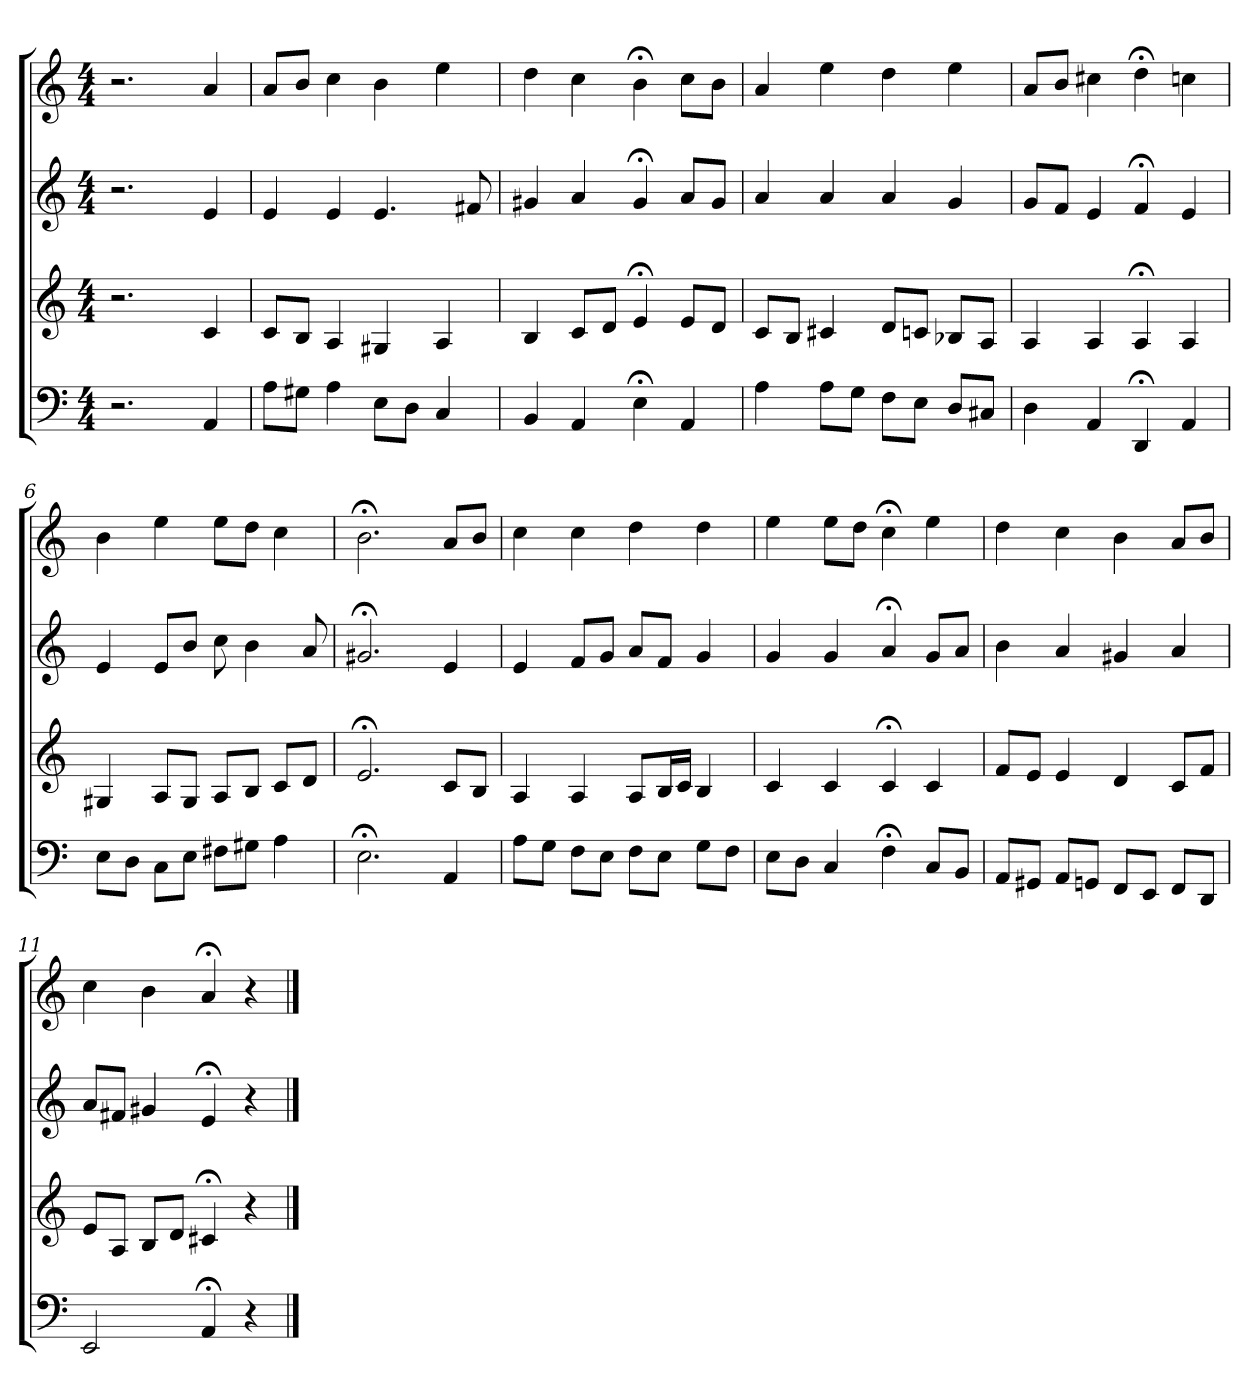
**kern	**kern	**kern	**kern
*part4	*part3	*part2	*part1
*staff4	*staff3	*staff2	*staff1
*clefF4	*clefG2	*clefG2	*clefG2
*M4/4	*M4/4	*M4/4	*M4/4
=1	=1	=1	=1
2.r	2.r	2.r	2.r
4AA	4c	4e	4a
=2	=2	=2	=2
8A\L	8c/L	4e	8a/L
8G#X\J	8B/J	.	8b/J
4A	4A	4e	4cc
8E\L	4G#X	4.e	4b
8D\J	.	.	.
4C	4A	.	4ee
.	.	8f#X	.
=3	=3	=3	=3
4BB	4B	4g#X	4dd
4AA	8c/L	4a	4cc
.	8d/J	.	.
4E;<	4e;<	4g#;<	4b;<
4AA	8e/L	8a/L	8cc\L
.	8d/J	8g#/J	8b\J
=4	=4	=4	=4
4A	8c/L	4a	4a
.	8B/J	.	.
8A\L	4c#X	4a	4ee
8G\J	.	.	.
8F\L	8d/L	4a	4dd
8E\J	8cn/J	.	.
8D/L	8B-X/L	4g	4ee
8C#X/J	8A/J	.	.
=5	=5	=5	=5
4D	4A	8g/L	8a/L
.	.	8f/J	8b/J
4AA	4A	4e	4cc#X
4DD;<	4A;<	4f;<	4dd;<
4AA	4A	4e	4ccn
=6	=6	=6	=6
8E\L	4G#X	4e	4b
8D\J	.	.	.
8C\L	8A/L	8e/L	4ee
8E\J	8G#/J	8b/J	.
8F#X\L	8A/L	8cc	8ee\L
8G#X\J	8B/J	4b	8dd\J
4A	8c/L	.	4cc
.	8d/J	8a	.
=7	=7	=7	=7
2.E;<	2.e;<	2.g#X;<	2.b;<
4AA	8c/L	4e	8a/L
.	8B/J	.	8b/J
=8	=8	=8	=8
8A\L	4A	4e	4cc
8G\J	.	.	.
8F\L	4A	8f/L	4cc
8E\J	.	8g/J	.
8F\L	8A/L	8a/L	4dd
8E\J	16B/L	8f/J	.
.	16c/JJ	.	.
8G\L	4B	4g	4dd
8F\J	.	.	.
=9	=9	=9	=9
8E\L	4c	4g	4ee
8D\J	.	.	.
4C	4c	4g	8ee\L
.	.	.	8dd\J
4F;<	4c;<	4a;<	4cc;<
8C/L	4c	8g/L	4ee
8BB/J	.	8a/J	.
=10	=10	=10	=10
8AA/L	8f/L	4b	4dd
8GG#X/J	8e/J	.	.
8AA/L	4e	4a	4cc
8GGn/J	.	.	.
8FF/L	4d	4g#X	4b
8EE/J	.	.	.
8FF/L	8c/L	4a	8a/L
8DD/J	8f/J	.	8b/J
=11	=11	=11	=11
2EE	8e/L	8a/L	4cc
.	8A/J	8f#X/J	.
.	8B/L	4g#X	4b
.	8d/J	.	.
4AA;<	4c#X;<	4e;<	4a;<
4r	4r	4r	4r
==	==	==	==
*-	*-	*-	*-
